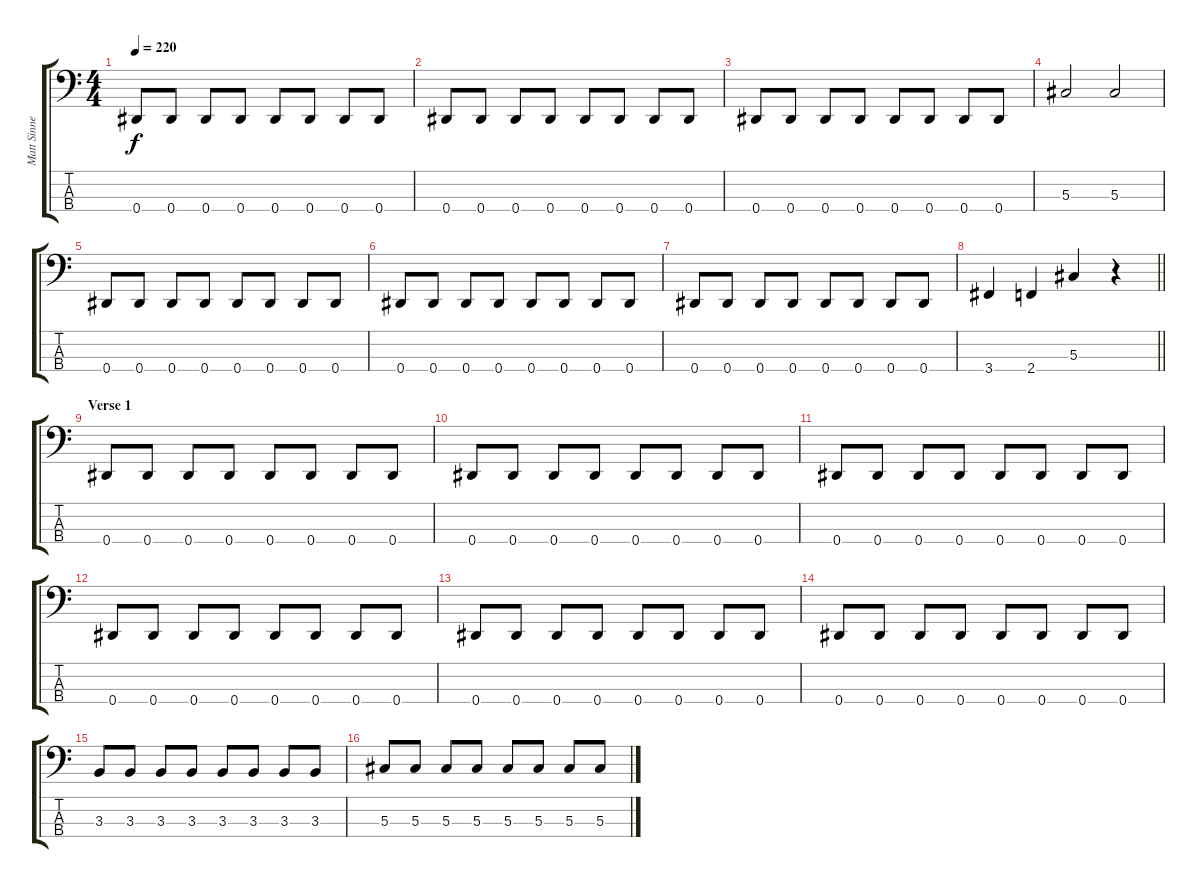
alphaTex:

\track ("Matt Sinner" "Matt Sinne") {instrument electricbasspick}
\staff {score tabs}
\tuning (Gb2 Db2 Ab1 Eb1) {hide}
\ts (4 4)
\tempo 220
\clef f4
\ks c
0.4.8{dy f} 0.4.8 0.4.8 0.4.8 0.4.8 0.4.8 0.4.8 0.4.8 |
0.4.8 0.4.8 0.4.8 0.4.8 0.4.8 0.4.8 0.4.8 0.4.8 |
0.4.8 0.4.8 0.4.8 0.4.8 0.4.8 0.4.8 0.4.8 0.4.8 |
5.3.2 5.3.2 |
0.4.8 0.4.8 0.4.8 0.4.8 0.4.8 0.4.8 0.4.8 0.4.8 |
0.4.8 0.4.8 0.4.8 0.4.8 0.4.8 0.4.8 0.4.8 0.4.8 |
0.4.8 0.4.8 0.4.8 0.4.8 0.4.8 0.4.8 0.4.8 0.4.8 |
\barLineRight lightlight
3.4.4 2.4.4 5.3.4 r.4 |
\section ("" "Verse 1")
0.4.8 0.4.8 0.4.8 0.4.8 0.4.8 0.4.8 0.4.8 0.4.8 |
0.4.8 0.4.8 0.4.8 0.4.8 0.4.8 0.4.8 0.4.8 0.4.8 |
0.4.8 0.4.8 0.4.8 0.4.8 0.4.8 0.4.8 0.4.8 0.4.8 |
0.4.8 0.4.8 0.4.8 0.4.8 0.4.8 0.4.8 0.4.8 0.4.8 |
0.4.8 0.4.8 0.4.8 0.4.8 0.4.8 0.4.8 0.4.8 0.4.8 |
0.4.8 0.4.8 0.4.8 0.4.8 0.4.8 0.4.8 0.4.8 0.4.8 |
3.3.8 3.3.8 3.3.8 3.3.8 3.3.8 3.3.8 3.3.8 3.3.8 |
5.3.8 5.3.8 5.3.8 5.3.8 5.3.8 5.3.8 5.3.8 5.3.8
